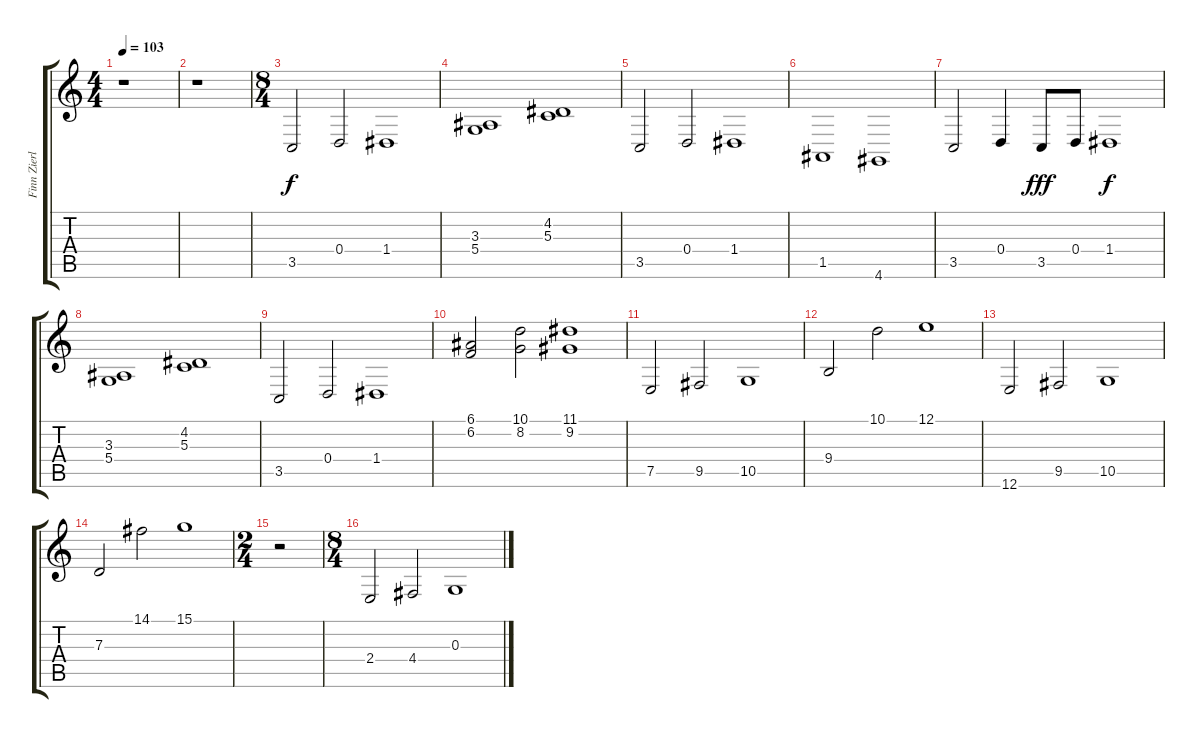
\track ("Finn Zierler - keyboards  " "Finn Zierl") {instrument celesta}
\staff {score tabs}
\tuning (E4 B3 G3 D3 A2 E2) {hide}
\ts (4 4)
\tempo 103
\clef g2
\ks c
r.1{dy f} |
r.1 |
\ts (8 4)
3.5.2{volume 8 instrument synthstrings1} 0.4.2 1.4.1 |
(3.3 5.4).1 (4.2 5.3).1 |
3.5.2 0.4.2 1.4.1 |
1.5.1 4.6.1 |
3.5.2{volume 14} 0.4.4 3.5.8{dy fff} 0.4.8 1.4.1{dy f} |
(3.3 5.4).1{volume 10} (4.2 5.3).1 |
3.5.2 0.4.2 1.4.1 |
(6.1 6.2).2 (10.1 8.2).2 (11.1 9.2).1 |
7.5.2 9.5.2 10.5.1 |
9.4.2 10.1.2 12.1.1 |
12.6.2 9.5.2 10.5.1 |
7.3.2 14.1.2 15.1.1 |
\ts (2 4)
r.2 |
\ts (8 4)
2.4.2{volume 7 instrument synthstrings1} 4.4.2 0.3.1
